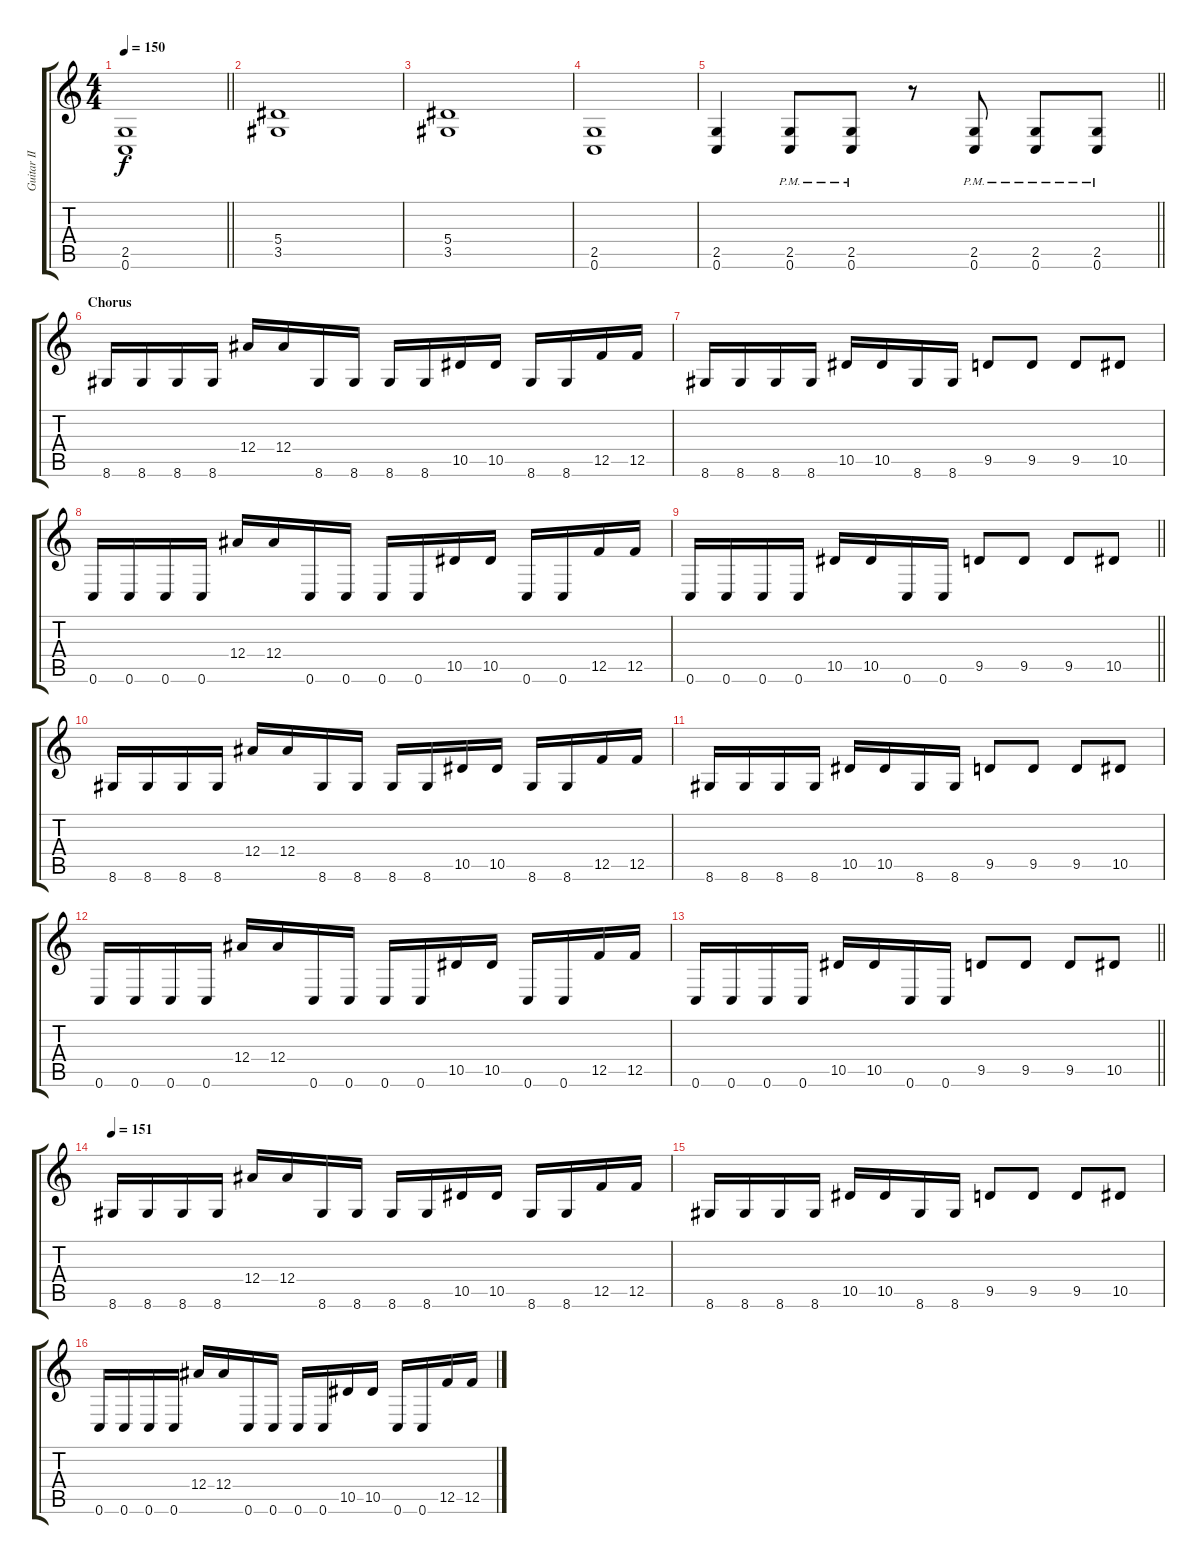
\track ("Guitar II" "Guitar II") {instrument distortionguitar}
\staff {score tabs}
\tuning (C4 G3 Eb3 Bb2 F2 C2) {hide}
\ts (4 4)
\tempo 150
\clef g2
\barLineRight lightlight
\ks c
(2.5 0.6).1{dy f} |
\section ("" "")
(5.4 3.5).1 |
(5.4 3.5).1 |
(2.5 0.6).1 |
\barLineRight lightlight
(2.5 0.6).4 (2.5{pm} 0.6{pm}).8 (2.5{pm} 0.6{pm}).8 r.8 (2.5{pm} 0.6{pm}).8 (2.5{pm} 0.6{pm}).8 (2.5{pm} 0.6{pm}).8 |
\section ("" "Chorus")
8.6.16 8.6.16 8.6.16 8.6.16 12.4.16 12.4.16 8.6.16 8.6.16 8.6.16 8.6.16 10.5.16 10.5.16 8.6.16 8.6.16 12.5.16 12.5.16 |
8.6.16 8.6.16 8.6.16 8.6.16 10.5.16 10.5.16 8.6.16 8.6.16 9.5.8 9.5.8 9.5.8 10.5.8 |
0.6.16 0.6.16 0.6.16 0.6.16 12.4.16 12.4.16 0.6.16 0.6.16 0.6.16 0.6.16 10.5.16 10.5.16 0.6.16 0.6.16 12.5.16 12.5.16 |
\barLineRight lightlight
0.6.16 0.6.16 0.6.16 0.6.16 10.5.16 10.5.16 0.6.16 0.6.16 9.5.8 9.5.8 9.5.8 10.5.8 |
\section ("" "")
8.6.16 8.6.16 8.6.16 8.6.16 12.4.16 12.4.16 8.6.16 8.6.16 8.6.16 8.6.16 10.5.16 10.5.16 8.6.16 8.6.16 12.5.16 12.5.16 |
8.6.16 8.6.16 8.6.16 8.6.16 10.5.16 10.5.16 8.6.16 8.6.16 9.5.8 9.5.8 9.5.8 10.5.8 |
0.6.16 0.6.16 0.6.16 0.6.16 12.4.16 12.4.16 0.6.16 0.6.16 0.6.16 0.6.16 10.5.16 10.5.16 0.6.16 0.6.16 12.5.16 12.5.16 |
\barLineRight lightlight
0.6.16 0.6.16 0.6.16 0.6.16 10.5.16 10.5.16 0.6.16 0.6.16 9.5.8 9.5.8 9.5.8 10.5.8 |
\section ("" "")
\tempo 151
8.6.16 8.6.16 8.6.16 8.6.16 12.4.16 12.4.16 8.6.16 8.6.16 8.6.16 8.6.16 10.5.16 10.5.16 8.6.16 8.6.16 12.5.16 12.5.16 |
8.6.16 8.6.16 8.6.16 8.6.16 10.5.16 10.5.16 8.6.16 8.6.16 9.5.8 9.5.8 9.5.8 10.5.8 |
0.6.16 0.6.16 0.6.16 0.6.16 12.4.16 12.4.16 0.6.16 0.6.16 0.6.16 0.6.16 10.5.16 10.5.16 0.6.16 0.6.16 12.5.16 12.5.16
